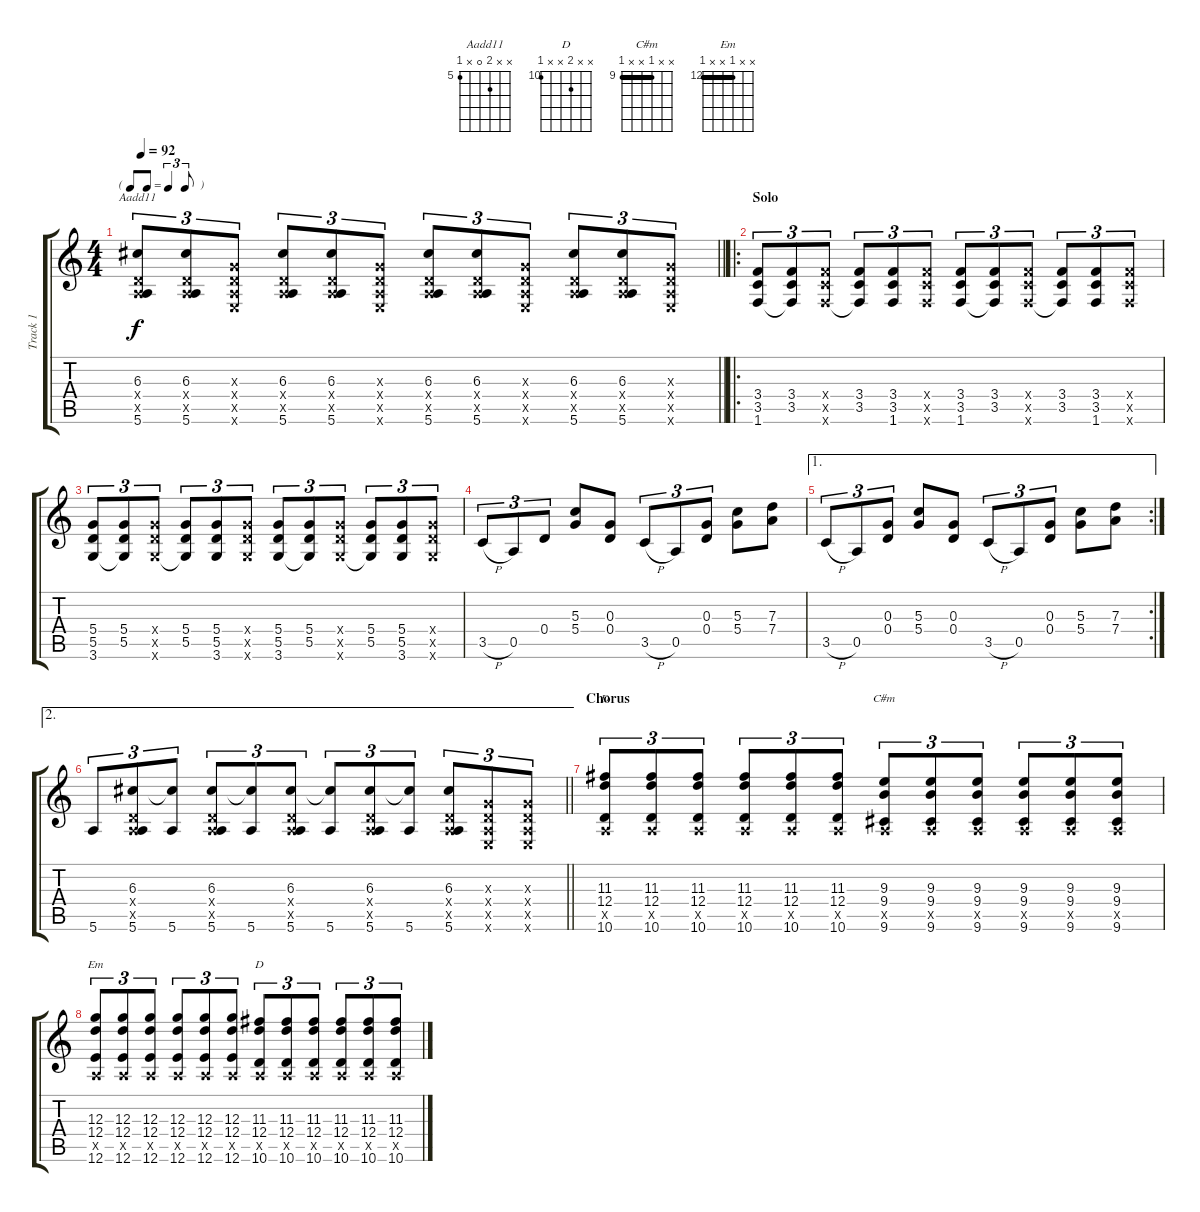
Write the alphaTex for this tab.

\track ("Track 1" "Track 1") {instrument acousticguitarsteel}
\staff {score tabs}
\tuning (E4 B3 G3 D3 A2 E2) {hide}
\chord ("Aadd11" x x 6 0 x 5) {firstfret 5}
\chord ("D" x x 11 12 x 10) {firstfret 10}
\chord ("C#m" x x 9 x x 9) {firstfret 9 barre 9}
\chord ("Em" x x 12 x x 12) {firstfret 12 barre 12}
\chord ("D" x x 11 x x 10) {firstfret 10}
\ts (4 4)
\tf triplet8th
\tempo 92
\clef g2
\barLineRight lightlight
\ks c
(6.3 0.4{x} 0.5{x} 5.6).8{tu (3 2) ch "Aadd11" dy f} (6.3 0.4{x} 0.5{x} 5.6).8{tu (3 2)} (0.3{x} 0.4{x} 0.5{x} 0.6{x}).8{tu (3 2)} (6.3 0.4{x} 0.5{x} 5.6).8{tu (3 2)} (6.3 0.4{x} 0.5{x} 5.6).8{tu (3 2)} (0.3{x} 0.4{x} 0.5{x} 0.6{x}).8{tu (3 2)} (6.3 0.4{x} 0.5{x} 5.6).8{tu (3 2)} (6.3 0.4{x} 0.5{x} 5.6).8{tu (3 2)} (0.3{x} 0.4{x} 0.5{x} 0.6{x}).8{tu (3 2)} (6.3 0.4{x} 0.5{x} 5.6).8{tu (3 2)} (6.3 0.4{x} 0.5{x} 5.6).8{tu (3 2)} (0.3{x} 0.4{x} 0.5{x} 0.6{x}).8{tu (3 2)} |
\ro
\section ("" "Solo")
(3.4 3.5 1.6).8{tu (3 2)} (3.4 3.5 1.6{t}).8{tu (3 2)} (3.4{x} 3.5{x} 1.6{x}).8{tu (3 2)} (3.4 3.5 1.6{t}).8{tu (3 2)} (3.4 3.5 1.6).8{tu (3 2)} (3.4{x} 3.5{x} 1.6{x}).8{tu (3 2)} (3.4 3.5 1.6).8{tu (3 2)} (3.4 3.5 1.6{t}).8{tu (3 2)} (3.4{x} 3.5{x} 1.6{x}).8{tu (3 2)} (3.4 3.5 1.6{t}).8{tu (3 2)} (3.4 3.5 1.6).8{tu (3 2)} (3.4{x} 3.5{x} 1.6{x}).8{tu (3 2)} |
(5.4 5.5 3.6).8{tu (3 2)} (5.4 5.5 3.6{t}).8{tu (3 2)} (5.4{x} 5.5{x} 3.6{x}).8{tu (3 2)} (5.4 5.5 3.6{t}).8{tu (3 2)} (5.4 5.5 3.6).8{tu (3 2)} (5.4{x} 5.5{x} 3.6{x}).8{tu (3 2)} (5.4 5.5 3.6).8{tu (3 2)} (5.4 5.5 3.6{t}).8{tu (3 2)} (5.4{x} 5.5{x} 3.6{x}).8{tu (3 2)} (5.4 5.5 3.6{t}).8{tu (3 2)} (5.4 5.5 3.6).8{tu (3 2)} (5.4{x} 5.5{x} 3.6{x}).8{tu (3 2)} |
3.5{h}.8{tu (3 2)} 0.5.8{tu (3 2)} 0.4.8{tu (3 2)} (5.3 5.4).8 (0.3 0.4).8 3.5{h}.8{tu (3 2)} 0.5.8{tu (3 2)} (0.3 0.4).8{tu (3 2)} (5.3 5.4).8 (7.3 7.4).8 |
\ae 1
\rc 2
3.5{h}.8{tu (3 2)} 0.5.8{tu (3 2)} (0.3 0.4).8{tu (3 2)} (5.3 5.4).8 (0.3 0.4).8 3.5{h}.8{tu (3 2)} 0.5.8{tu (3 2)} (0.3 0.4).8{tu (3 2)} (5.3 5.4).8 (7.3 7.4).8 |
\ae 2
\barLineRight lightlight
5.6.8{tu (3 2)} (6.3 0.4{x} 0.5{x} 5.6).8{tu (3 2)} (6.3{t} 5.6).8{tu (3 2)} (6.3 0.4{x} 0.5{x} 5.6).8{tu (3 2)} (6.3{t} 5.6).8{tu (3 2)} (6.3 0.4{x} 0.5{x} 5.6).8{tu (3 2)} (6.3{t} 5.6).8{tu (3 2)} (6.3 0.4{x} 0.5{x} 5.6).8{tu (3 2)} (6.3{t} 5.6).8{tu (3 2)} (6.3 0.4{x} 0.5{x} 5.6).8{tu (3 2)} (0.3{x} 0.4{x} 0.5{x} 0.6{x}).8{tu (3 2)} (0.3{x} 0.4{x} 0.5{x} 0.6{x}).8{tu (3 2)} |
\section ("" "Chorus")
(11.3 12.4 0.5{x} 10.6).8{tu (3 2) ch "D"} (11.3 12.4 0.5{x} 10.6).8{tu (3 2)} (11.3 12.4 0.5{x} 10.6).8{tu (3 2)} (11.3 12.4 0.5{x} 10.6).8{tu (3 2)} (11.3 12.4 0.5{x} 10.6).8{tu (3 2)} (11.3 12.4 0.5{x} 10.6).8{tu (3 2)} (9.3 9.4 0.5{x} 9.6).8{tu (3 2) ch "C#m"} (9.3 9.4 0.5{x} 9.6).8{tu (3 2)} (9.3 9.4 0.5{x} 9.6).8{tu (3 2)} (9.3 9.4 0.5{x} 9.6).8{tu (3 2)} (9.3 9.4 0.5{x} 9.6).8{tu (3 2)} (9.3 9.4 0.5{x} 9.6).8{tu (3 2)} |
(12.3 12.4 0.5{x} 12.6).8{tu (3 2) ch "Em"} (12.3 12.4 0.5{x} 12.6).8{tu (3 2)} (12.3 12.4 0.5{x} 12.6).8{tu (3 2)} (12.3 12.4 0.5{x} 12.6).8{tu (3 2)} (12.3 12.4 0.5{x} 12.6).8{tu (3 2)} (12.3 12.4 0.5{x} 12.6).8{tu (3 2)} (11.3 12.4 0.5{x} 10.6).8{tu (3 2) ch "D"} (11.3 12.4 0.5{x} 10.6).8{tu (3 2)} (11.3 12.4 0.5{x} 10.6).8{tu (3 2)} (11.3 12.4 0.5{x} 10.6).8{tu (3 2)} (11.3 12.4 0.5{x} 10.6).8{tu (3 2)} (11.3 12.4 0.5{x} 10.6).8{tu (3 2)}
